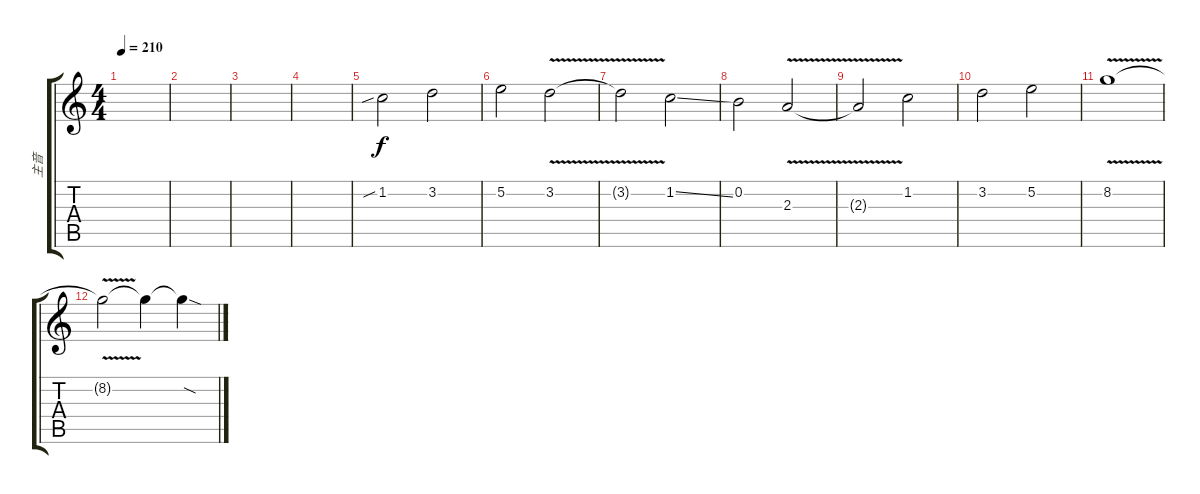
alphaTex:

\track ("主音" "主音") {instrument overdrivenguitar}
\staff {score tabs}
\tuning (E4 B3 G3 D3 A2 E2) {hide}
\ts (4 4)
\tempo 210
\clef g2
\ks c
|
|
|
|
1.2{sib}.2 3.2.2 |
5.2.2 3.2{v}.2 |
3.2{t}.2 1.2{ss}.2 |
0.2.2 2.3{v}.2 |
2.3{t}.2 1.2.2 |
3.2.2 5.2.2 |
8.2{v}.1{txt ""} |
8.2{t}.2 8.2{t}.4 8.2{sod t}.4
